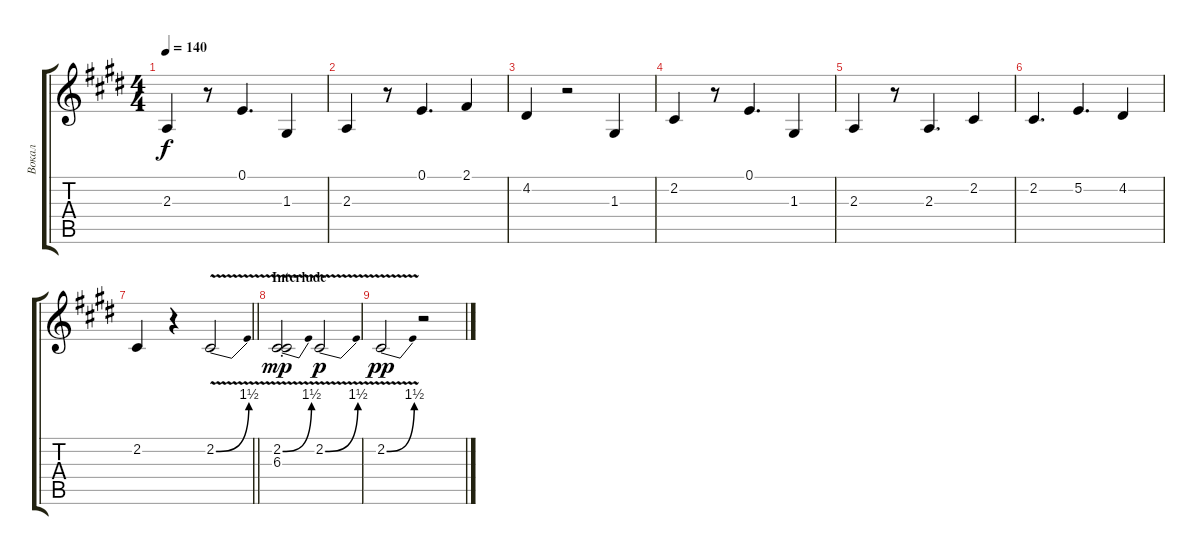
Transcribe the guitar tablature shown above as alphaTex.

\track ("Вокал" "Вокал") {instrument trumpet}
\staff {score tabs}
\tuning (E4 B3 G3 D3 A2 E2) {hide}
\ts (4 4)
\tempo 140
\clef g2
\ks c#minor
2.3.4{dy f} r.8 0.1.4{d} 1.3.4 |
2.3.4 r.8 0.1.4{d} 2.1.4 |
4.2.4 r.2 1.3.4 |
2.2.4 r.8 0.1.4{d} 1.3.4 |
2.3.4 r.8 2.3.4{d} 2.2.4 |
2.2.4{d} 5.2.4{d} 4.2.4 |
\barLineRight lightlight
2.2.4 r.4 2.2{be (bend 0 0 60 6) v}.2 |
\section ("" "Interlude")
(2.2{be (bend 0 0 60 6) v} 6.3{st}).2{dy mp} 2.2{be (bend 0 0 60 6) v}.2{dy p} |
2.2{be (bend 0 0 60 6) v}.2{dy pp} r.2
